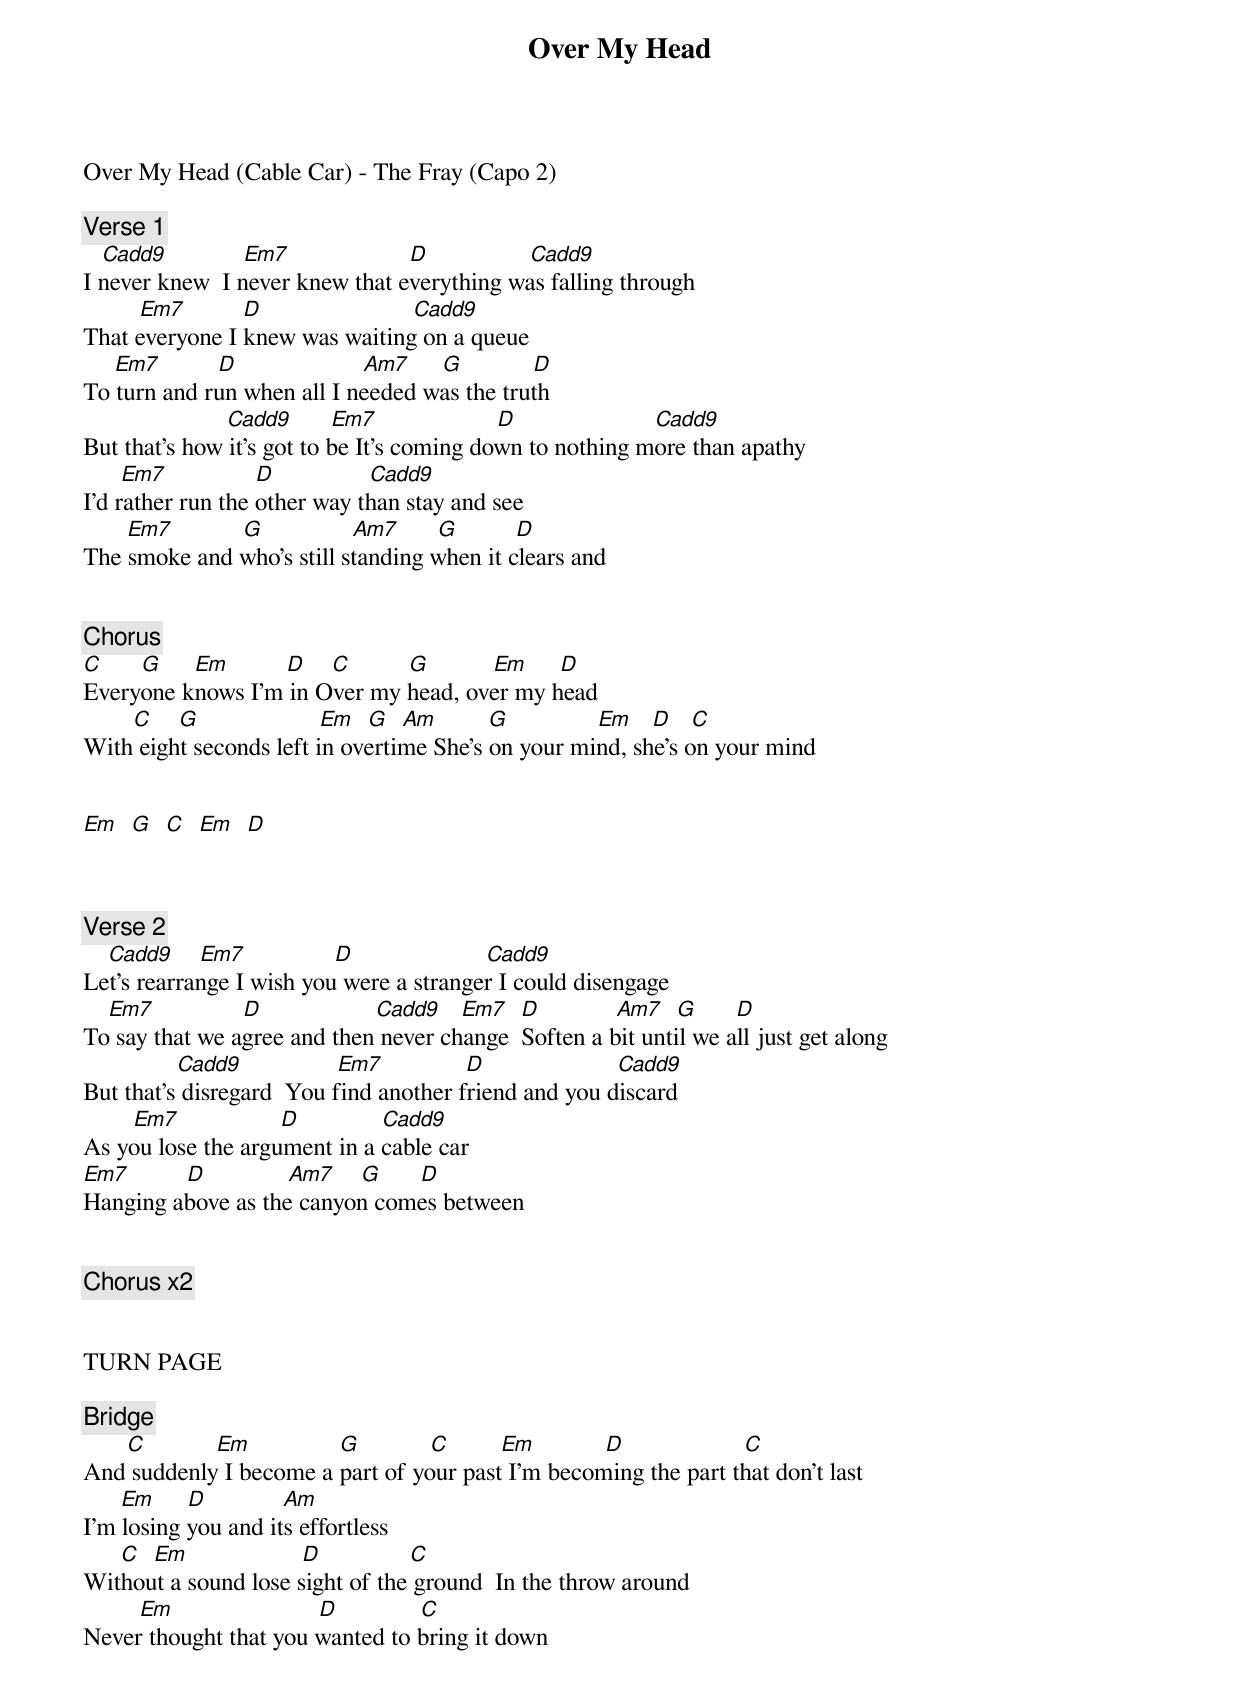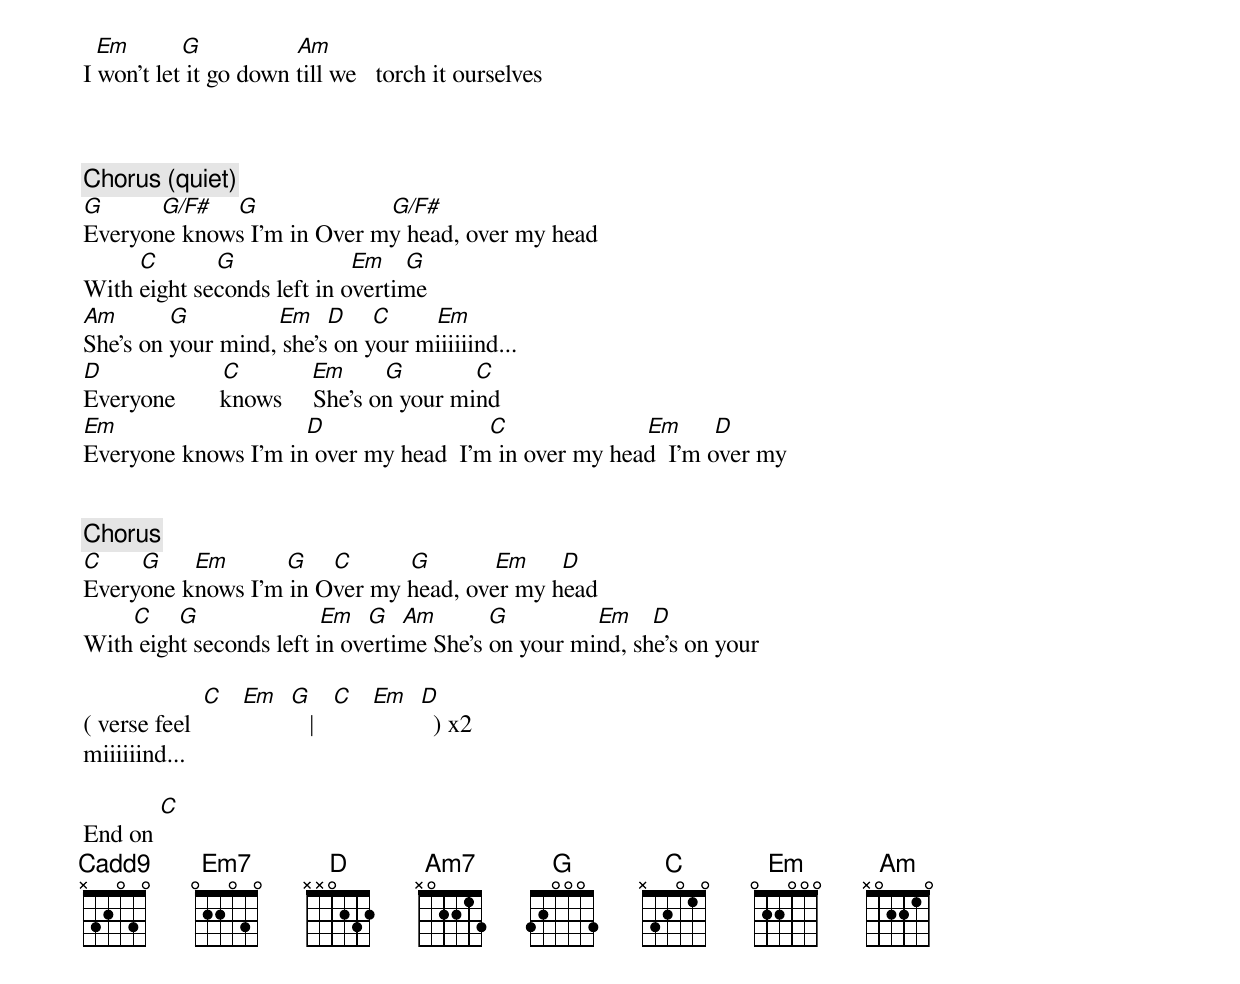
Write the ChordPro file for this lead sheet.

{title: Over My Head}
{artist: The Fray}
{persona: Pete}
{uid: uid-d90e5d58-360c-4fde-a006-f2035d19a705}
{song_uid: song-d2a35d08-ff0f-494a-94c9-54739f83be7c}


Over My Head (Cable Car) - The Fray	(Capo 2)

{comment: Verse 1}
   [Cadd9]            [Em7]              	    [D]             	  [Cadd9]
I never knew  I never knew that everything was falling through
        	[Em7]         [D]               	        [Cadd9]
That everyone I knew was waiting on a queue
     [Em7]         [D]                    [Am7]     [G]           [D]
To turn and run when all I needed was the truth
                     		[Cadd9]	     [Em7]              	    [D]               	      [Cadd9]
But that's how it's got to be	It's coming down to nothing more than apathy
      [Em7]             	[D]              	[Cadd9]
I'd rather run the other way than stay and see
       [Em7]           [G]              [Am7]      [G]         [D]
The smoke and who's still standing when it clears and


{comment: Chorus}
[C]      [G]    	[Em]         [D]	   [C]         [G]          [Em]     [D]
Everyone knows I'm in	Over my head, over my head
       	[C]    [G]              	    [Em]  [G]		[Am]        [G]              [Em]   [D]   [C]
With eight seconds left in overtime	She's on your mind, she's on your mind


[Em]  [G]  [C]  [Em]  [D]



{comment: Verse 2}
    [Cadd9]		  [Em7]   	          [D]            	        [Cadd9]
Let's rearrange	I wish you were a stranger I could disengage
    [Em7]              [D]              	   [Cadd9]			[Em7]  [D]            [Am7]  [G]      [D]
To say that we agree and then never change 	Soften a bit until we all just get along
               [Cadd9]		     	       [Em7]             [D]                     [Cadd9]
But that's disregard		You find another friend and you discard
        [Em7]          	     [D]          	  [Cadd9]
As you lose the argument in a cable car
[Em7]         [D]            	[Am7]    [G]     	[D]
Hanging above as the canyon comes between


{comment: Chorus x2}


TURN PAGE

{comment: Bridge}
       [C]          	[Em]              [G]           [C]		      [Em]          	[D]                   [C]
And suddenly I become a part of your past	I'm becoming the part that don't last
      [Em]    	[D]            [Am]
I'm losing you and its effortless
     	[C]		[Em]              	   [D]             	[C]
Without a sound lose sight of the ground 	In the throw around
         [Em]                       [D]             [C]
Never thought that you wanted to bring it down
  [Em]        [G]      	      		[Am]
I won't let it go down till we 		torch it ourselves



{comment: Chorus (quiet)}
[G]         [G/F#]		  [G]                     [G/F#]
Everyone knows I'm in	Over my head, over my head
         [C]         [G]                  [Em]   [G]
With eight seconds left in overtime
[Am]        [G]          	   [Em]  [D]    [C]     		[Em]
She's on your mind, she's on your miiiiiind...
[D]                   [C]		         [Em]	     [G]           [C]
Everyone       knows   		She's on your mind
[Em]                              [D]                          [C]                      [Em]     [D]
Everyone knows I'm in over my head  I'm in over my head  I'm over my


{comment: Chorus}
[C]      [G]    	[Em]         [G]	   [C]         [G]          [Em]     [D]
Everyone knows I'm in	Over my head, over my head
       	[C]    [G]              	    [Em]  [G]		[Am]        [G]              [Em]   [D]
With eight seconds left in overtime	She's on your mind, she's on your

( verse feel  [C]  	[Em]  [G]   |   [C]  	[Em]  [D]  ) x2
miiiiiind...

End on [C]
